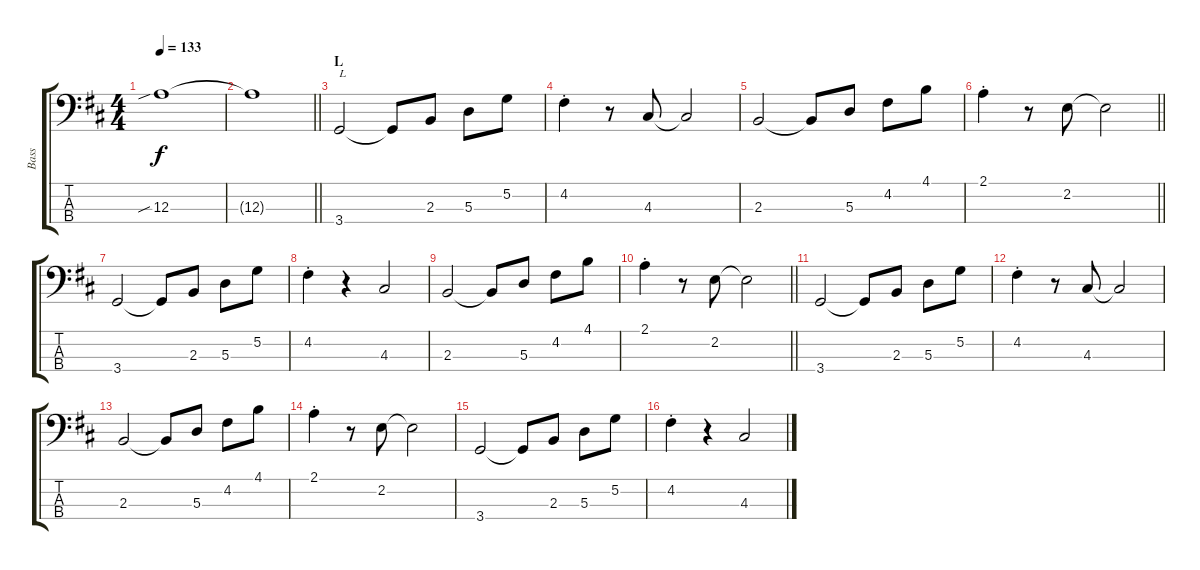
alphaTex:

\track ("Bass" "Bass") {instrument electricbasspick}
\staff {score tabs}
\tuning (G2 D2 A1 E1) {hide}
\ts (4 4)
\tempo 133
\clef f4
\ks d
12.3{sib}.1{dy f} |
\barLineRight lightlight
12.3{t}.1 |
\section ("" "L")
3.4.2{txt "L"} 3.4{t}.8 2.3.8 5.3.8 5.2.8 |
4.2{st}.4 r.8 4.3.8 4.3{t}.2 |
2.3.2 2.3{t}.8 5.3.8 4.2.8 4.1.8 |
\barLineRight lightlight
2.1{st}.4 r.8 2.2.8 2.2{t}.2 |
3.4.2 3.4{t}.8 2.3.8 5.3.8 5.2.8 |
4.2{st}.4 r.4 4.3.2 |
2.3.2 2.3{t}.8 5.3.8 4.2.8 4.1.8 |
\barLineRight lightlight
2.1{st}.4 r.8 2.2.8 2.2{t}.2 |
3.4.2 3.4{t}.8 2.3.8 5.3.8 5.2.8 |
4.2{st}.4 r.8 4.3.8 4.3{t}.2 |
2.3.2 2.3{t}.8 5.3.8 4.2.8 4.1.8 |
2.1{st}.4 r.8 2.2.8 2.2{t}.2 |
3.4.2 3.4{t}.8 2.3.8 5.3.8 5.2.8 |
4.2{st}.4 r.4 4.3.2
